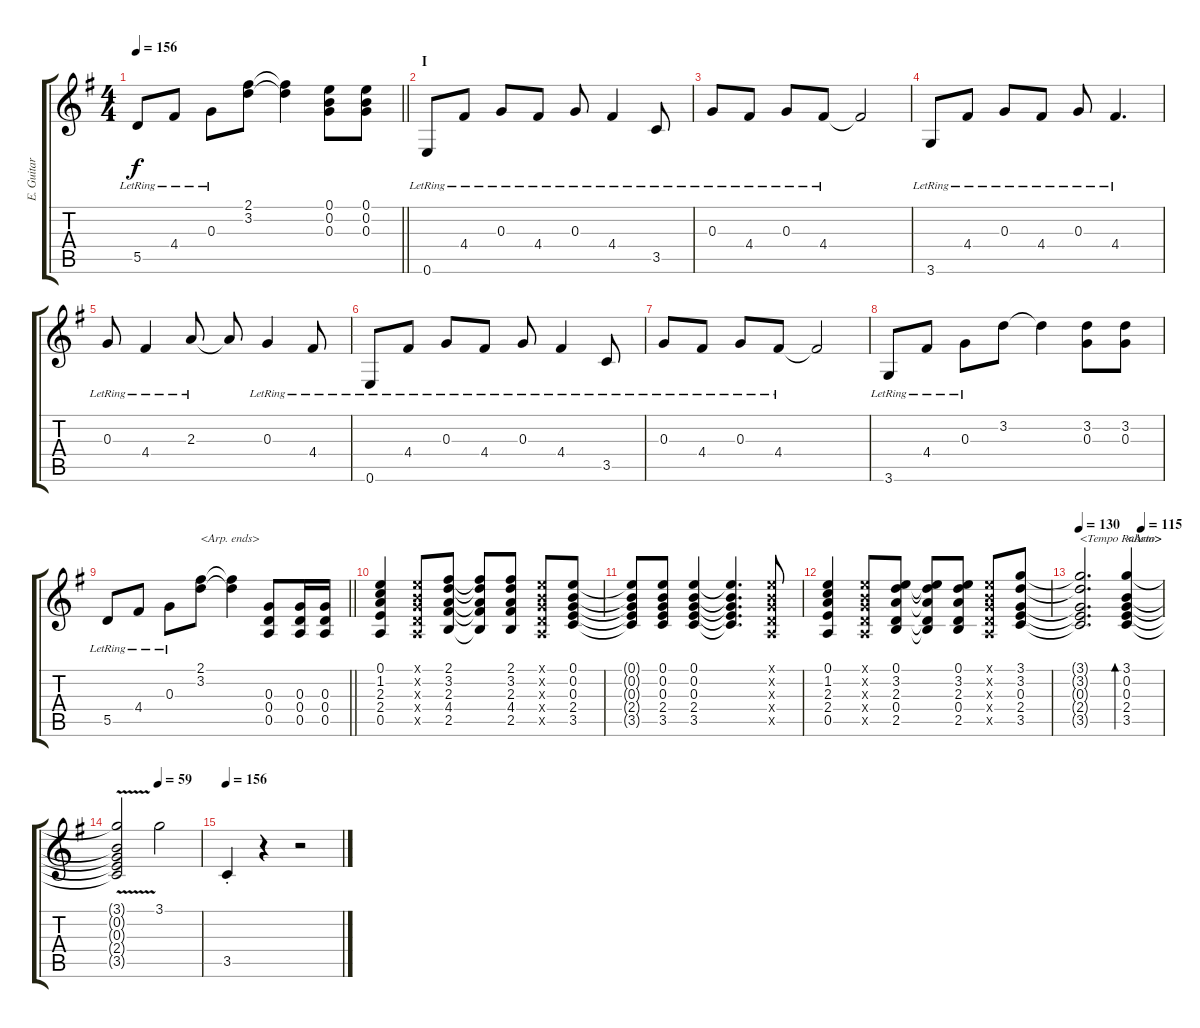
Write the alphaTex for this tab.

\track ("E. Guitar III" "E. Guitar ") {instrument overdrivenguitar}
\staff {score tabs}
\tuning (E4 B3 G3 D3 A2 E2) {hide}
\ts (4 4)
\tempo 156
\clef g2
\barLineRight lightlight
\ks g
5.5{lr}.8{dy f} 4.4{lr}.8 0.3{lr}.8 (2.1 3.2).8 (2.1{t} 3.2{t}).4 (0.1 0.2 0.3).8 (0.1 0.2 0.3).8 |
\section ("" "I")
0.6{lr}.8 4.4{lr}.8 0.3{lr}.8 4.4{lr}.8 0.3{lr}.8 4.4{lr}.4 3.5{lr}.8 |
0.3{lr}.8 4.4{lr}.8 0.3{lr}.8 4.4{lr}.8 4.4{t}.2 |
3.6{lr}.8 4.4{lr}.8 0.3{lr}.8 4.4{lr}.8 0.3{lr}.8 4.4{lr}.4{d} |
0.3{lr}.8 4.4{lr}.4 2.3{lr}.8 2.3{t}.8 0.3{lr}.4 4.4{lr}.8 |
0.6{lr}.8 4.4{lr}.8 0.3{lr}.8 4.4{lr}.8 0.3{lr}.8 4.4{lr}.4 3.5{lr}.8 |
0.3{lr}.8 4.4{lr}.8 0.3{lr}.8 4.4{lr}.8 4.4{t}.2 |
3.6{lr}.8 4.4{lr}.8 0.3{lr}.8 3.2.8 3.2{t}.4 (3.2 0.3).8 (3.2 0.3).8 |
\barLineRight lightlight
5.5{lr}.8 4.4{lr}.8 0.3{lr}.8 (2.1 3.2).8{txt "<Arp. ends>"} (2.1{t} 3.2{t}).4 (0.3 0.4 0.5).8 (0.3 0.4 0.5).16 (0.3 0.4 0.5).16 |
(0.1 1.2 2.3 2.4 0.5).4 (0.1{x} 0.2{x} 0.3{x} 0.4{x} 0.5{x}).8 (2.1 3.2 2.3 4.4 2.5).8 (2.1{t} 3.2{t} 2.3{t} 4.4{t} 2.5{t}).8 (2.1 3.2 2.3 4.4 2.5).8 (0.1{x} 0.2{x} 0.3{x} 0.4{x} 0.5{x}).8 (0.1 0.2 0.3 2.4 3.5).8 |
(0.1{t} 0.2{t} 0.3{t} 2.4{t} 3.5{t}).8 (0.1 0.2 0.3 2.4 3.5).8 (0.1 0.2 0.3 2.4 3.5).4 (0.1{t} 0.2{t} 0.3{t} 2.4{t} 3.5{t}).4{d} (0.1{x} 0.2{x} 0.3{x} 0.4{x} 0.5{x}).8 |
(0.1 1.2 2.3 2.4 0.5).4 (0.1{x} 0.2{x} 0.3{x} 0.4{x} 0.5{x}).8 (0.1 3.2 2.3 0.4 2.5).8 (0.1{t} 3.2{t} 2.3{t} 0.4{t} 2.5{t}).8 (0.1 3.2 2.3 0.4 2.5).8 (0.1{x} 0.2{x} 0.3{x} 0.4{x} 0.5{x}).8 (3.1 3.2 0.3 2.4 3.5).8 |
\tempo 130
\tempo (115 0.75)
(3.1{t} 3.2{t} 0.3{t} 2.4{t} 3.5{t}).2{d txt "<Tempo Rubato>"} (3.1 0.2 0.3 2.4 3.5).4{bd 240 txt "<Arm>"} |
\tempo (59 0.5)
(3.1{v t} 0.2{v t} 0.3{v t} 2.4{v t} 3.5{v t}).2 3.1.2 |
\tempo 156
3.5{st}.4 r.4 r.2
